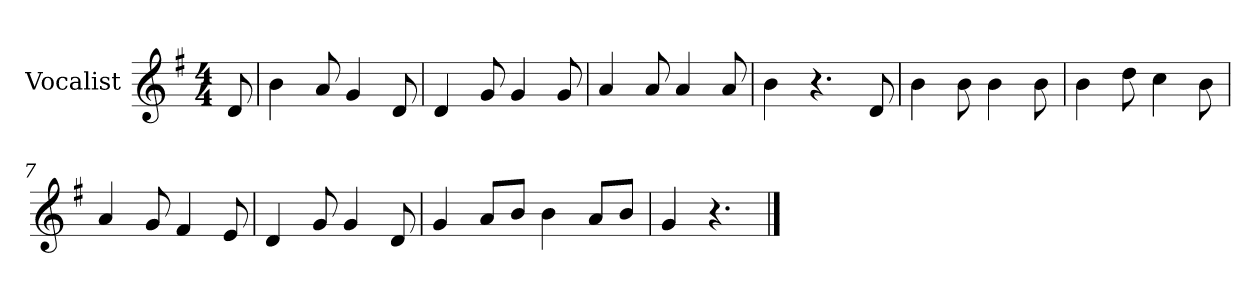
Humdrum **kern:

**kern
*part1
*staff1
*I"Vocalist
*k[f#]
*G:
*M4/4
=
8d
=1
4b
8a
4g
8d
=2
4d
8g
4g
8g
=3
4a
8a
4a
8a
=4
4b
4.r
8d
=5
4b
8b
4b
8b
=6
4b
8dd
4cc
8b
=7
4a
8g
4f#
8e
=8
4d
8g
4g
8d
=9
4g
8aL
8bJ
4b
8aL
8bJ
=10
4g
4.r
==
*-
